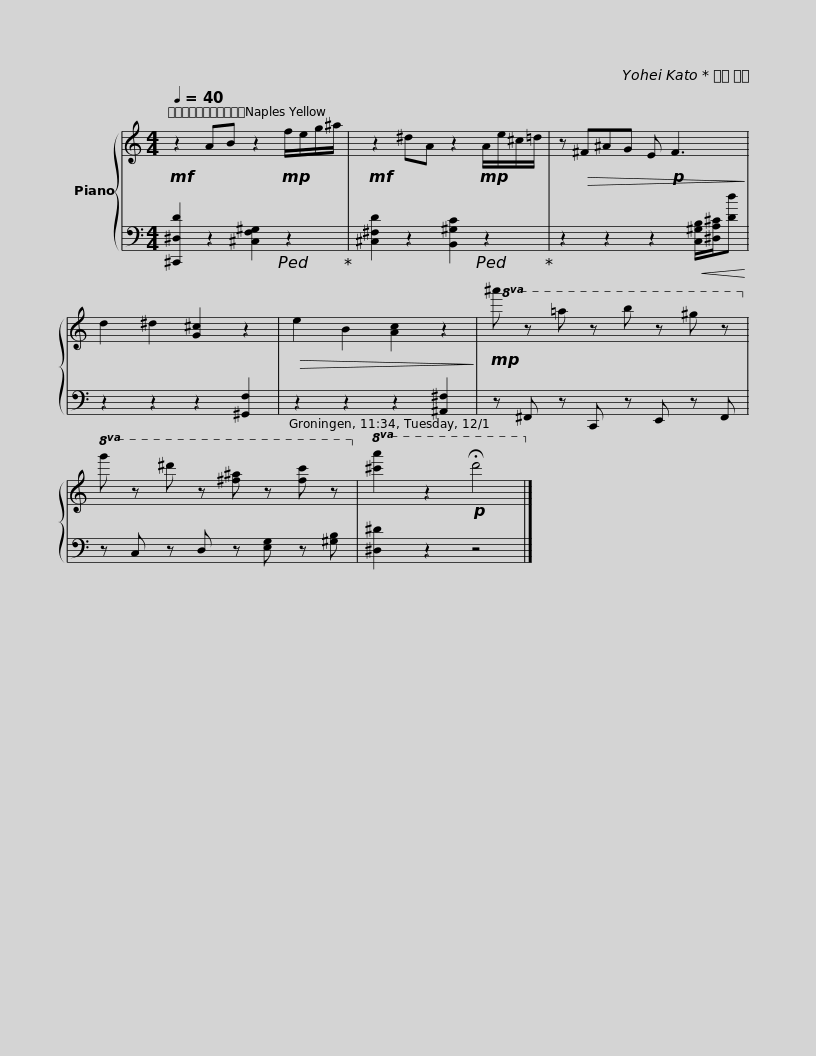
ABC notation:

X:1
%%score { 1 | 2 }
L:1/8
Q:1/4=40
M:4/4
I:linebreak $
K:C
V:1 treble
V:2 bass
V:1
!mf! z2 AB z2!mp! f/e/g/^a/ |!mf! z2 ^dA z2!mp! A/e/^c/=d/ | z!>(! ^F^AG E!p! F3!>)! | d2 ^d2 [G^c]2 z2 |$!>(! e2 B2 [Ac]2 z2!>)! | %5
!mp!!8va(! ^a' z =a' z b' z ^g' z!8va)! |!8va(! g' z ^d'' z [^f'^a'] z [f'c''] z!8va)! |!8va(! [^c'a']2 z2!p! !fermata!d''4!8va)! |] %8
V:2
 [^C,,^D,D]2 z2 [^C,F,^G,]2!ped! z2!ped-up! | [^C,^F,D]2 z2 [B,,^G,C]2!ped! z2!ped-up! | z2 z2 z2!<(! [C,^G,B,]/[^D,A,^C]/[Dd]!<)! | z2 z2 z2 [^G,,F,]2 |$ z2 z2 z2 [^A,,^F,]2 | %5
 z ^F,, z C,, z E,, z F,, | z C, z D, z [E,G,] z [^G,B,] | [^D,^D]2 z2 z4 |] %8
